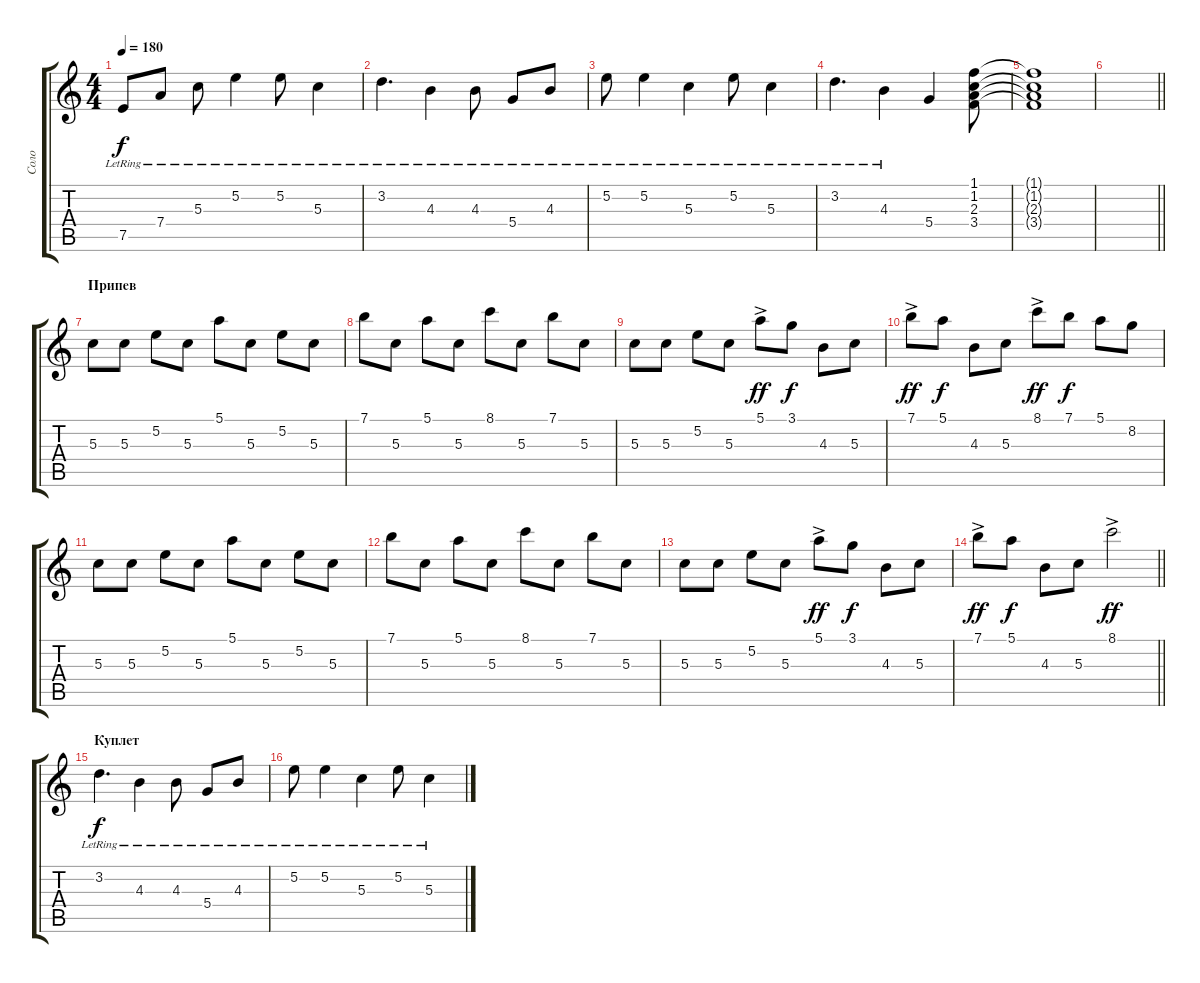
\track ("Соло" "Соло") {instrument electricguitarclean}
\staff {score tabs}
\tuning (E4 B3 G3 D3 A2 E2) {hide}
\ts (4 4)
\tempo 180
\clef g2
\ks c
7.5{lr}.8{dy f} 7.4{lr}.8 5.3{lr}.8 5.2{lr}.4 5.2{lr}.8 5.3{lr}.4 |
3.2{lr}.4{d} 4.3{lr}.4 4.3{lr}.8 5.4{lr}.8 4.3{lr}.8 |
5.2{lr}.8 5.2{lr}.4 5.3{lr}.4 5.2{lr}.8 5.3{lr}.4 |
3.2{lr}.4{d} 4.3{lr}.4 5.4.4 (1.1 1.2 2.3 3.4).8 |
(1.1{t} 1.2{t} 2.3{t} 3.4{t}).1 |
\barLineRight lightlight
|
\section ("" "Припев")
5.3.8{instrument distortionguitar} 5.3.8 5.2.8 5.3.8 5.1.8 5.3.8 5.2.8 5.3.8 |
7.1.8 5.3.8 5.1.8 5.3.8 8.1.8 5.3.8 7.1.8 5.3.8 |
5.3.8 5.3.8 5.2.8 5.3.8 5.1{ac}.8{dy ff} 3.1.8{dy f} 4.3.8 5.3.8 |
7.1{ac}.8{dy ff} 5.1.8{dy f} 4.3.8 5.3.8 8.1{ac}.8{dy ff} 7.1.8{dy f} 5.1.8 8.2.8 |
5.3.8 5.3.8 5.2.8 5.3.8 5.1.8 5.3.8 5.2.8 5.3.8 |
7.1.8 5.3.8 5.1.8 5.3.8 8.1.8 5.3.8 7.1.8 5.3.8 |
5.3.8 5.3.8 5.2.8 5.3.8 5.1{ac}.8{dy ff} 3.1.8{dy f} 4.3.8 5.3.8 |
\barLineRight lightlight
7.1{ac}.8{dy ff} 5.1.8{dy f} 4.3.8 5.3.8 8.1{ac}.2{dy ff} |
\section ("" "Куплет")
3.2{lr}.4{d dy f instrument electricguitarclean} 4.3{lr}.4 4.3{lr}.8 5.4{lr}.8 4.3{lr}.8 |
5.2{lr}.8 5.2{lr}.4 5.3{lr}.4 5.2{lr}.8 5.3{lr}.4
